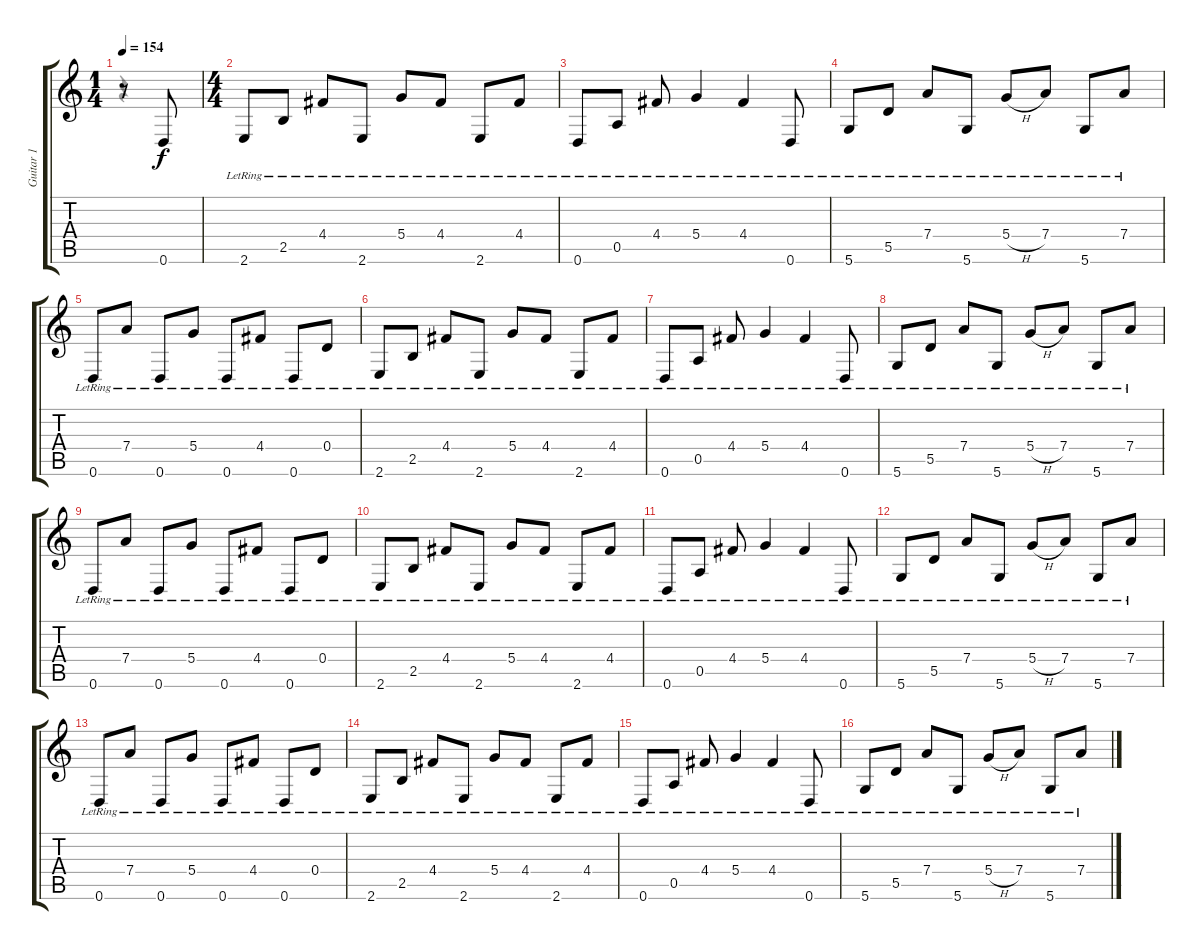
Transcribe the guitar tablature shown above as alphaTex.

\track ("Guitar 1" "Guitar 1") {instrument acousticguitarsteel}
\staff {score tabs}
\tuning (E4 B3 G3 D3 A2 D2) {hide}
\voice
\ts (1 4)
\tempo 154
\clef g2
\ks c
r.8{dy f instrument acousticguitarsteel} 0.6.8 |
\ts (4 4)
2.6{lr}.8 2.5{lr}.8 4.4{lr}.8 2.6{lr}.8 5.4{lr}.8 4.4{lr}.8 2.6{lr}.8 4.4{lr}.8 |
0.6{lr}.8 0.5{lr}.8 4.4{lr}.8 5.4{lr}.4 4.4{lr}.4 0.6{lr}.8 |
5.6{lr}.8 5.5{lr}.8 7.4{lr}.8 5.6{lr}.8 5.4{h lr}.8 7.4{lr}.8 5.6{lr}.8 7.4{lr}.8 |
0.6{lr}.8 7.4{lr}.8 0.6{lr}.8 5.4{lr}.8 0.6{lr}.8 4.4{lr}.8 0.6{lr}.8 0.4{lr}.8 |
2.6{lr}.8 2.5{lr}.8 4.4{lr}.8 2.6{lr}.8 5.4{lr}.8 4.4{lr}.8 2.6{lr}.8 4.4{lr}.8 |
0.6{lr}.8 0.5{lr}.8 4.4{lr}.8 5.4{lr}.4 4.4{lr}.4 0.6{lr}.8 |
5.6{lr}.8 5.5{lr}.8 7.4{lr}.8 5.6{lr}.8 5.4{h lr}.8 7.4{lr}.8 5.6{lr}.8 7.4{lr}.8 |
0.6{lr}.8 7.4{lr}.8 0.6{lr}.8 5.4{lr}.8 0.6{lr}.8 4.4{lr}.8 0.6{lr}.8 0.4{lr}.8 |
2.6{lr}.8 2.5{lr}.8 4.4{lr}.8 2.6{lr}.8 5.4{lr}.8 4.4{lr}.8 2.6{lr}.8 4.4{lr}.8 |
0.6{lr}.8 0.5{lr}.8 4.4{lr}.8 5.4{lr}.4 4.4{lr}.4 0.6{lr}.8 |
5.6{lr}.8 5.5{lr}.8 7.4{lr}.8 5.6{lr}.8 5.4{h lr}.8 7.4{lr}.8 5.6{lr}.8 7.4{lr}.8 |
0.6{lr}.8 7.4{lr}.8 0.6{lr}.8 5.4{lr}.8 0.6{lr}.8 4.4{lr}.8 0.6{lr}.8 0.4{lr}.8 |
2.6{lr}.8 2.5{lr}.8 4.4{lr}.8 2.6{lr}.8 5.4{lr}.8 4.4{lr}.8 2.6{lr}.8 4.4{lr}.8 |
0.6{lr}.8 0.5{lr}.8 4.4{lr}.8 5.4{lr}.4 4.4{lr}.4 0.6{lr}.8 |
5.6{lr}.8 5.5{lr}.8 7.4{lr}.8 5.6{lr}.8 5.4{h lr}.8 7.4{lr}.8 5.6{lr}.8 7.4{lr}.8
\voice
\clef g2
\ottava regular
\simile none
\ks c
r.4{dy f} |
|
|
|
|
|
|
|
|
|
|
|
|
|
|
